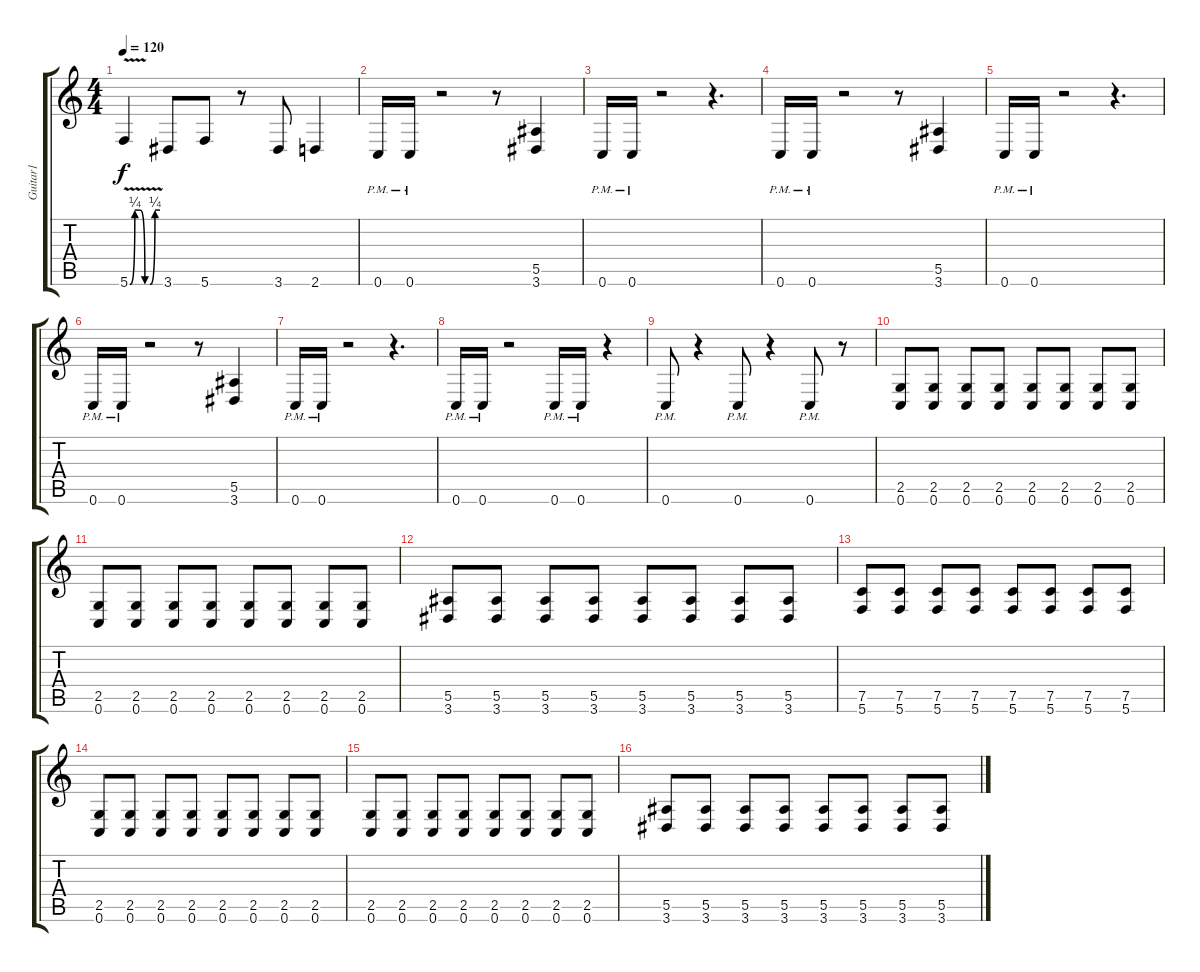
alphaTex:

\track ("Guitar1" "Guitar1") {instrument distortionguitar}
\staff {score tabs}
\tuning (C4 G3 Eb3 Bb2 F2 C2) {hide}
\ts (4 4)
\tempo 120
\clef g2
\ks c
5.6{be (custom 0 0 10 1 20 1 30 0 40 0 50 1 60 1) v}.4{dy f} 3.6.8 5.6.8 r.8 3.6.8 2.6.4 |
0.6{pm}.16 0.6{pm}.16 r.2 r.8 (5.5 3.6).4 |
0.6{pm}.16 0.6{pm}.16 r.2 r.4{d} |
0.6{pm}.16 0.6{pm}.16 r.2 r.8 (5.5 3.6).4 |
0.6{pm}.16 0.6{pm}.16 r.2 r.4{d} |
0.6{pm}.16 0.6{pm}.16 r.2 r.8 (5.5 3.6).4 |
0.6{pm}.16 0.6{pm}.16 r.2 r.4{d} |
0.6{pm}.16 0.6{pm}.16 r.2 0.6{pm}.16 0.6{pm}.16 r.4 |
0.6{pm}.8 r.4 0.6{pm}.8 r.4 0.6{pm}.8 r.8 |
(2.5 0.6).8 (2.5 0.6).8 (2.5 0.6).8 (2.5 0.6).8 (2.5 0.6).8 (2.5 0.6).8 (2.5 0.6).8 (2.5 0.6).8 |
(2.5 0.6).8 (2.5 0.6).8 (2.5 0.6).8 (2.5 0.6).8 (2.5 0.6).8 (2.5 0.6).8 (2.5 0.6).8 (2.5 0.6).8 |
(5.5 3.6).8 (5.5 3.6).8 (5.5 3.6).8 (5.5 3.6).8 (5.5 3.6).8 (5.5 3.6).8 (5.5 3.6).8 (5.5 3.6).8 |
(7.5 5.6).8 (7.5 5.6).8 (7.5 5.6).8 (7.5 5.6).8 (7.5 5.6).8 (7.5 5.6).8 (7.5 5.6).8 (7.5 5.6).8 |
(2.5 0.6).8 (2.5 0.6).8 (2.5 0.6).8 (2.5 0.6).8 (2.5 0.6).8 (2.5 0.6).8 (2.5 0.6).8 (2.5 0.6).8 |
(2.5 0.6).8 (2.5 0.6).8 (2.5 0.6).8 (2.5 0.6).8 (2.5 0.6).8 (2.5 0.6).8 (2.5 0.6).8 (2.5 0.6).8 |
(5.5 3.6).8 (5.5 3.6).8 (5.5 3.6).8 (5.5 3.6).8 (5.5 3.6).8 (5.5 3.6).8 (5.5 3.6).8 (5.5 3.6).8
